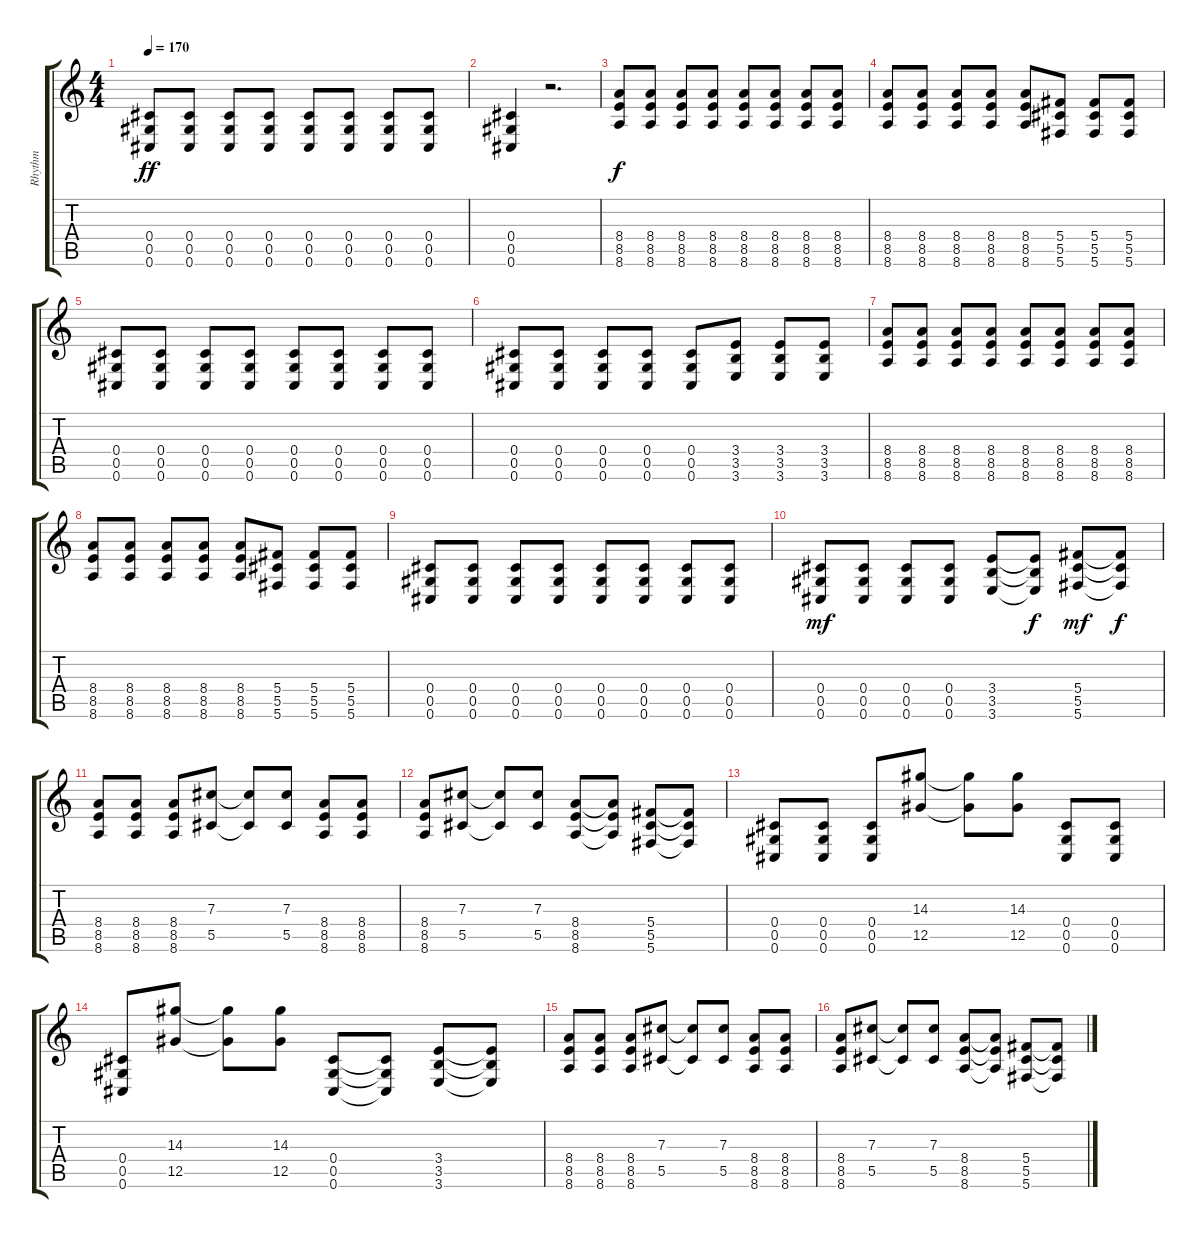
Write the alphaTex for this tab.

\track ("Rhythm" "Rhythm") {instrument overdrivenguitar}
\staff {score tabs}
\tuning (Eb4 Bb3 Gb3 Db3 Ab2 Db2) {hide}
\ts (4 4)
\tempo 170
\clef g2
\ks c
(0.4 0.5 0.6).8{dy ff} (0.4 0.5 0.6).8 (0.4 0.5 0.6).8 (0.4 0.5 0.6).8 (0.4 0.5 0.6).8 (0.4 0.5 0.6).8 (0.4 0.5 0.6).8 (0.4 0.5 0.6).8 |
(0.4 0.5 0.6).4 r.2{d} |
(8.4 8.5 8.6).8{dy f} (8.4 8.5 8.6).8 (8.4 8.5 8.6).8 (8.4 8.5 8.6).8 (8.4 8.5 8.6).8 (8.4 8.5 8.6).8 (8.4 8.5 8.6).8 (8.4 8.5 8.6).8 |
(8.4 8.5 8.6).8 (8.4 8.5 8.6).8 (8.4 8.5 8.6).8 (8.4 8.5 8.6).8 (8.4 8.5 8.6).8 (5.4 5.5 5.6).8 (5.4 5.5 5.6).8 (5.4 5.5 5.6).8 |
(0.4 0.5 0.6).8 (0.4 0.5 0.6).8 (0.4 0.5 0.6).8 (0.4 0.5 0.6).8 (0.4 0.5 0.6).8 (0.4 0.5 0.6).8 (0.4 0.5 0.6).8 (0.4 0.5 0.6).8 |
(0.4 0.5 0.6).8 (0.4 0.5 0.6).8 (0.4 0.5 0.6).8 (0.4 0.5 0.6).8 (0.4 0.5 0.6).8 (3.4 3.5 3.6).8 (3.4 3.5 3.6).8 (3.4 3.5 3.6).8 |
(8.4 8.5 8.6).8 (8.4 8.5 8.6).8 (8.4 8.5 8.6).8 (8.4 8.5 8.6).8 (8.4 8.5 8.6).8 (8.4 8.5 8.6).8 (8.4 8.5 8.6).8 (8.4 8.5 8.6).8 |
(8.4 8.5 8.6).8 (8.4 8.5 8.6).8 (8.4 8.5 8.6).8 (8.4 8.5 8.6).8 (8.4 8.5 8.6).8 (5.4 5.5 5.6).8 (5.4 5.5 5.6).8 (5.4 5.5 5.6).8 |
(0.4 0.5 0.6).8 (0.4 0.5 0.6).8 (0.4 0.5 0.6).8 (0.4 0.5 0.6).8 (0.4 0.5 0.6).8 (0.4 0.5 0.6).8 (0.4 0.5 0.6).8 (0.4 0.5 0.6).8 |
(0.4 0.5 0.6).8{dy mf} (0.4 0.5 0.6).8 (0.4 0.5 0.6).8 (0.4 0.5 0.6).8 (3.4 3.5 3.6).8 (3.4{t} 3.5{t} 3.6{t}).8{dy f} (5.4 5.5 5.6).8{dy mf} (5.4{t} 5.5{t} 5.6{t}).8{dy f} |
(8.4 8.5 8.6).8 (8.4 8.5 8.6).8 (8.4 8.5 8.6).8 (7.3 5.5).8 (7.3{t} 5.5{t}).8 (7.3 5.5).8 (8.4 8.5 8.6).8 (8.4 8.5 8.6).8 |
(8.4 8.5 8.6).8 (7.3 5.5).8 (7.3{t} 5.5{t}).8 (7.3 5.5).8 (8.4 8.5 8.6).8 (8.4{t} 8.5{t} 8.6{t}).8 (5.4 5.5 5.6).8 (5.4{t} 5.5{t} 5.6{t}).8 |
(0.4 0.5 0.6).8 (0.4 0.5 0.6).8 (0.4 0.5 0.6).8 (14.3 12.5).8 (14.3{t} 12.5{t}).8 (14.3 12.5).8 (0.4 0.5 0.6).8 (0.4 0.5 0.6).8 |
(0.4 0.5 0.6).8 (14.3 12.5).8 (14.3{t} 12.5{t}).8 (14.3 12.5).8 (0.4 0.5 0.6).8 (0.4{t} 0.5{t} 0.6{t}).8 (3.4 3.5 3.6).8 (3.4{t} 3.5{t} 3.6{t}).8 |
(8.4 8.5 8.6).8 (8.4 8.5 8.6).8 (8.4 8.5 8.6).8 (7.3 5.5).8 (7.3{t} 5.5{t}).8 (7.3 5.5).8 (8.4 8.5 8.6).8 (8.4 8.5 8.6).8 |
(8.4 8.5 8.6).8 (7.3 5.5).8 (7.3{t} 5.5{t}).8 (7.3 5.5).8 (8.4 8.5 8.6).8 (8.4{t} 8.5{t} 8.6{t}).8 (5.4 5.5 5.6).8 (5.4{t} 5.5{t} 5.6{t}).8
